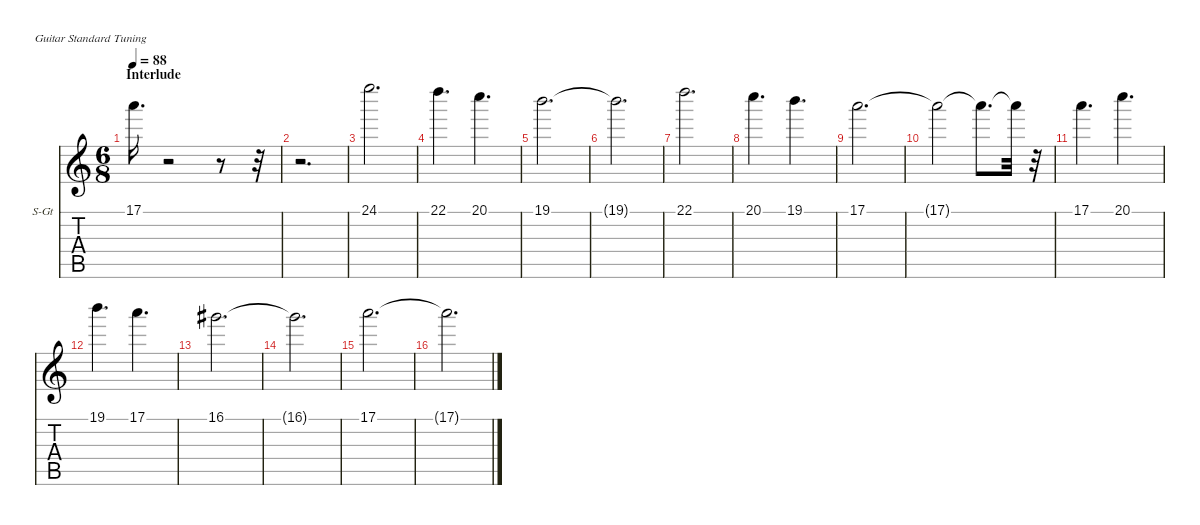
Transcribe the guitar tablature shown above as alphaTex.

\hideDynamics
\bracketExtendMode nobrackets
\firstSystemTrackNameOrientation horizontal
\otherSystemsTrackNameOrientation horizontal
\track ("StringPad           " "S-Gt") {instrument stringensemble1}
\staff {score tabs}
\tuning (E4 B3 G3 D3 A2 E2)
\displaytranspose 12
\ts (6 8)
\section ("" "Interlude")
\tempo 88
\clef g2
\ks c
17.1.16{d dy mf} r.2 r.8 r.32 |
r.2{d} |
24.1.2{d} |
22.1.4{d} 20.1.4{d} |
19.1.2{d} |
19.1{t}.2{d dy f} |
22.1.2{d dy mf} |
20.1.4{d} 19.1.4{d} |
17.1.2{d} |
17.1{t}.2{dy f} 17.1{t}.8{d} 17.1{t}.32 r.32 |
17.1.4{d dy mf} 20.1.4{d} |
19.1.4{d} 17.1.4{d} |
16.1{acc #}.2{d} |
16.1{t acc #}.2{d dy f} |
17.1.2{d dy mf} |
17.1{t}.2{d dy f}
